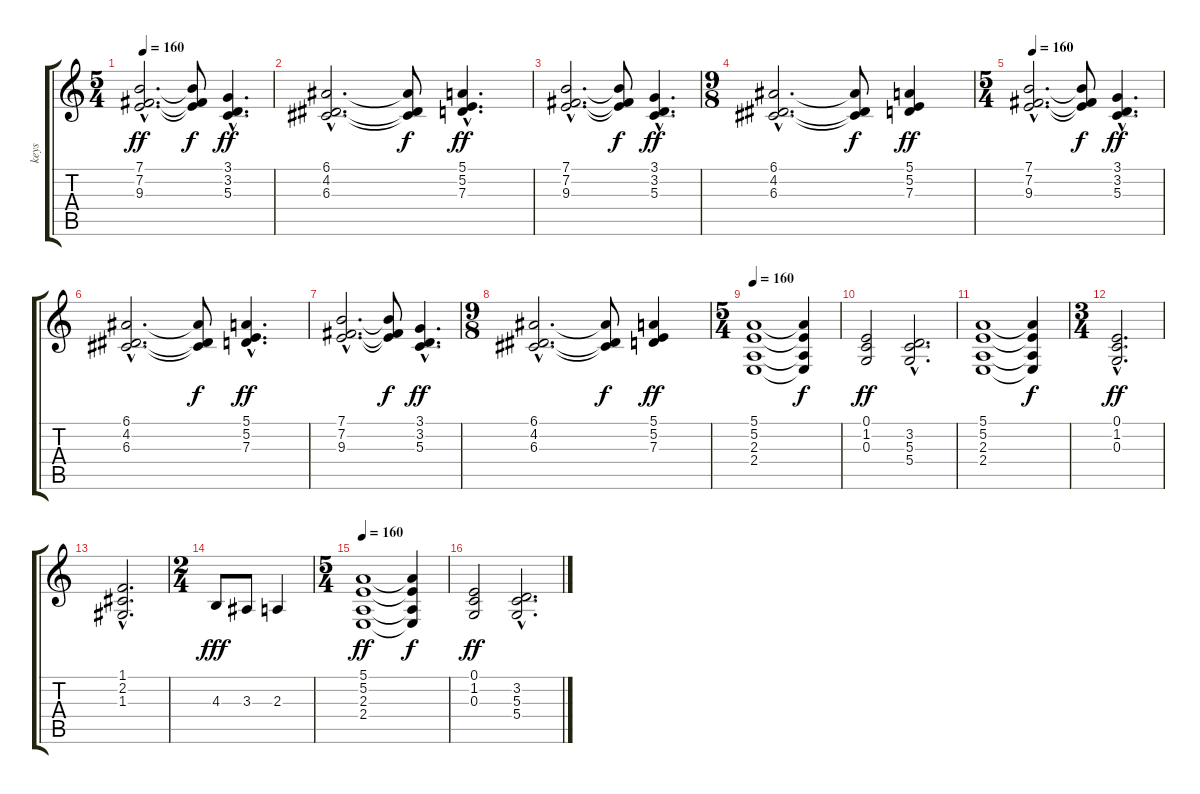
\track ("keys" "keys") {instrument synthstrings1}
\staff {score tabs}
\tuning (E4 B3 G3 D3 A2 D2) {hide}
\ts (5 4)
\tempo 160
\clef g2
\ks c
(7.1{hac} 7.2{hac} 9.3{hac}).2{d dy ff} (7.1{t} 7.2{t} 9.3{t}).8{dy f} (3.1{hac} 3.2{hac} 5.3{hac}).4{d dy ff} |
(6.1{hac} 4.2{hac} 6.3{hac}).2{d} (6.1{t} 4.2{t} 6.3{t}).8{dy f} (5.1{hac} 5.2{hac} 7.3{hac}).4{d dy ff} |
(7.1{hac} 7.2{hac} 9.3{hac}).2{d} (7.1{t} 7.2{t} 9.3{t}).8{dy f} (3.1{hac} 3.2{hac} 5.3{hac}).4{d dy ff} |
\ts (9 8)
(6.1{hac} 4.2{hac} 6.3{hac}).2{d} (6.1{t} 4.2{t} 6.3{t}).8{dy f} (5.1 5.2 7.3).4{dy ff} |
\ts (5 4)
\tempo 160
(7.1{hac} 7.2{hac} 9.3{hac}).2{d} (7.1{t} 7.2{t} 9.3{t}).8{dy f} (3.1{hac} 3.2{hac} 5.3{hac}).4{d dy ff} |
(6.1{hac} 4.2{hac} 6.3{hac}).2{d} (6.1{t} 4.2{t} 6.3{t}).8{dy f} (5.1{hac} 5.2{hac} 7.3{hac}).4{d dy ff} |
(7.1{hac} 7.2{hac} 9.3{hac}).2{d} (7.1{t} 7.2{t} 9.3{t}).8{dy f} (3.1{hac} 3.2{hac} 5.3{hac}).4{d dy ff} |
\ts (9 8)
(6.1{hac} 4.2{hac} 6.3{hac}).2{d} (6.1{t} 4.2{t} 6.3{t}).8{dy f} (5.1 5.2 7.3).4{dy ff} |
\ts (5 4)
\tempo 160
(5.1 5.2 2.3 2.4).1 (5.1{t} 5.2{t} 2.3{t} 2.4{t}).4{dy f} |
(0.1 1.2 0.3).2{dy ff} (3.2{hac} 5.3{hac} 5.4{hac}).2{d} |
(5.1 5.2 2.3 2.4).1 (5.1{t} 5.2{t} 2.3{t} 2.4{t}).4{dy f} |
\ts (3 4)
(0.1{hac} 1.2{hac} 0.3{hac}).2{d dy ff} |
(1.1{hac} 2.2{hac} 1.3{hac}).2{d} |
\ts (2 4)
4.3.8{dy fff} 3.3.8 2.3.4 |
\ts (5 4)
\tempo 160
(5.1 5.2 2.3 2.4).1{dy ff} (5.1{t} 5.2{t} 2.3{t} 2.4{t}).4{dy f} |
(0.1 1.2 0.3).2{dy ff} (3.2{hac} 5.3{hac} 5.4{hac}).2{d}
